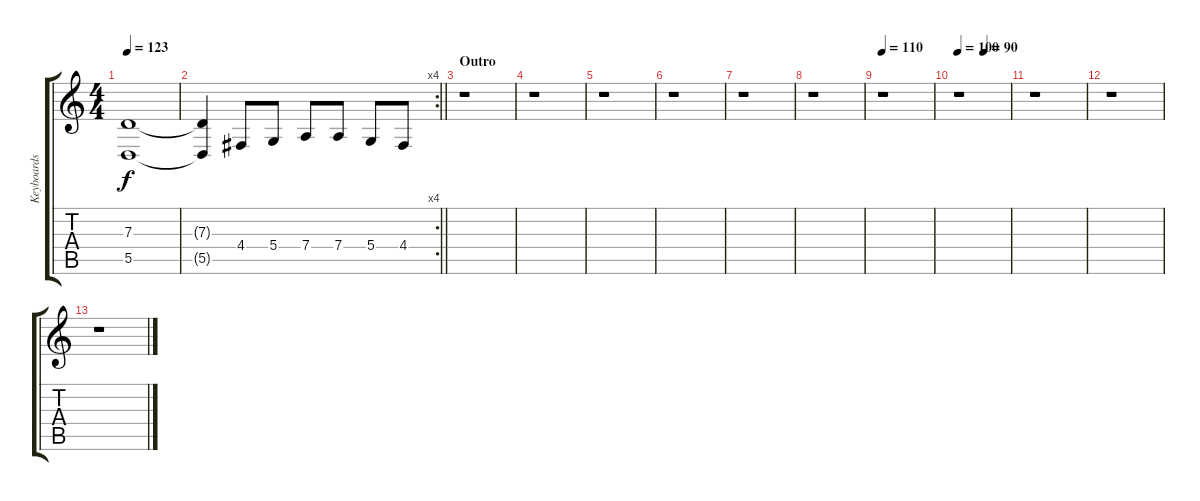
\track ("Keyboards" "Keyboards") {instrument synthstrings1}
\staff {score tabs}
\tuning (E4 B3 G3 D3 A2 E2) {hide}
\ts (4 4)
\tempo 123
\clef g2
\ks c
(7.3 5.5).1{dy f} |
\rc 4
\barLineRight lightlight
(7.3{t} 5.5{t}).4 4.4.8 5.4.8 7.4.8 7.4.8 5.4.8 4.4.8 |
\section ("" "Outro")
r.1 |
r.1 |
r.1 |
r.1 |
r.1 |
r.1 |
\tempo 110
r.1 |
\tempo 100
\tempo (90 0.5)
r.1 |
r.1 |
r.1 |
r.1
